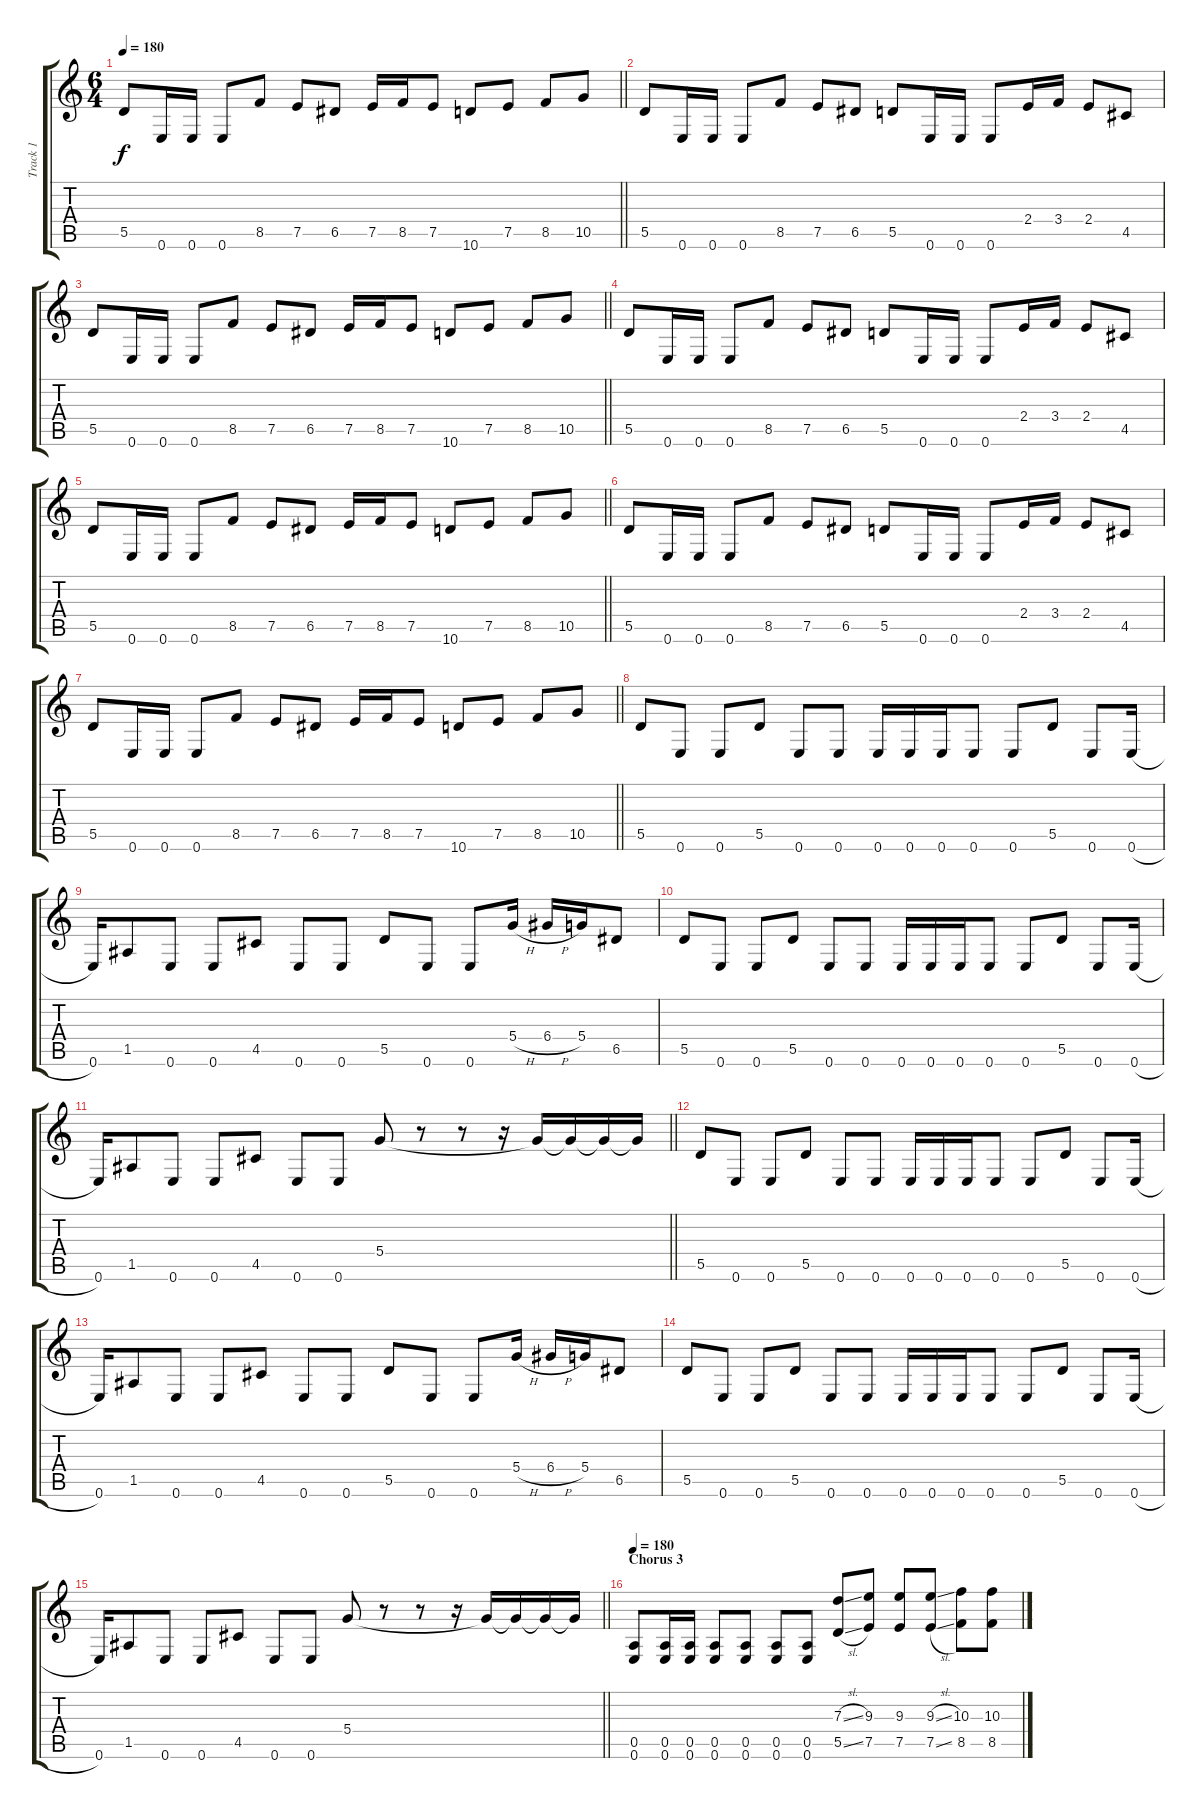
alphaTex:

\track ("Track 1" "Track 1") {instrument distortionguitar}
\staff {score tabs}
\tuning (E4 B3 G3 D3 A2 E2) {hide}
\ts (6 4)
\tempo 180
\clef g2
\barLineRight lightlight
\ks c
5.5.8{dy f} 0.6.16 0.6.16 0.6.8 8.5.8 7.5.8 6.5.8 7.5.16 8.5.16 7.5.8 10.6.8 7.5.8 8.5.8 10.5.8 |
5.5.8 0.6.16 0.6.16 0.6.8 8.5.8 7.5.8 6.5.8 5.5.8 0.6.16 0.6.16 0.6.8 2.4.16 3.4.16 2.4.8 4.5.8 |
\barLineRight lightlight
5.5.8 0.6.16 0.6.16 0.6.8 8.5.8 7.5.8 6.5.8 7.5.16 8.5.16 7.5.8 10.6.8 7.5.8 8.5.8 10.5.8 |
5.5.8 0.6.16 0.6.16 0.6.8 8.5.8 7.5.8 6.5.8 5.5.8 0.6.16 0.6.16 0.6.8 2.4.16 3.4.16 2.4.8 4.5.8 |
\barLineRight lightlight
5.5.8 0.6.16 0.6.16 0.6.8 8.5.8 7.5.8 6.5.8 7.5.16 8.5.16 7.5.8 10.6.8 7.5.8 8.5.8 10.5.8 |
5.5.8 0.6.16 0.6.16 0.6.8 8.5.8 7.5.8 6.5.8 5.5.8 0.6.16 0.6.16 0.6.8 2.4.16 3.4.16 2.4.8 4.5.8 |
\barLineRight lightlight
5.5.8 0.6.16 0.6.16 0.6.8 8.5.8 7.5.8 6.5.8 7.5.16 8.5.16 7.5.8 10.6.8 7.5.8 8.5.8 10.5.8 |
5.5.8 0.6.8 0.6.8 5.5.8 0.6.8 0.6.8 0.6.16 0.6.16 0.6.16 0.6.8 0.6.8 5.5.8 0.6.8 0.6{h}.16 |
0.6.16 1.5.8 0.6.8 0.6.8 4.5.8 0.6.8 0.6.8 5.5.8 0.6.8 0.6.8 5.4{h}.16 6.4{h}.16 5.4.16 6.5.8 |
5.5.8 0.6.8 0.6.8 5.5.8 0.6.8 0.6.8 0.6.16 0.6.16 0.6.16 0.6.8 0.6.8 5.5.8 0.6.8 0.6{h}.16 |
\barLineRight lightlight
0.6.16 1.5.8 0.6.8 0.6.8 4.5.8 0.6.8 0.6.8 5.4.8 r.8 r.8 r.16 5.4{t}.16 5.4{t}.16 5.4{t}.16 5.4{t}.16 |
5.5.8 0.6.8 0.6.8 5.5.8 0.6.8 0.6.8 0.6.16 0.6.16 0.6.16 0.6.8 0.6.8 5.5.8 0.6.8 0.6{h}.16 |
0.6.16 1.5.8 0.6.8 0.6.8 4.5.8 0.6.8 0.6.8 5.5.8 0.6.8 0.6.8 5.4{h}.16 6.4{h}.16 5.4.16 6.5.8 |
5.5.8 0.6.8 0.6.8 5.5.8 0.6.8 0.6.8 0.6.16 0.6.16 0.6.16 0.6.8 0.6.8 5.5.8 0.6.8 0.6{h}.16 |
\barLineRight lightlight
0.6.16 1.5.8 0.6.8 0.6.8 4.5.8 0.6.8 0.6.8 5.4.8 r.8 r.8 r.16 5.4{t}.16 5.4{t}.16 5.4{t}.16 5.4{t}.16 |
\section ("" "Chorus 3")
\tempo 180
(0.5 0.6).8 (0.5 0.6).16 (0.5 0.6).16 (0.5 0.6).8 (0.5 0.6).8 (0.5 0.6).8 (0.5 0.6).8 (7.3{sl} 5.5{sl}).8 (9.3 7.5).8 (9.3 7.5).8 (9.3{sl} 7.5{sl}).8 (10.3 8.5).8 (10.3 8.5).8
